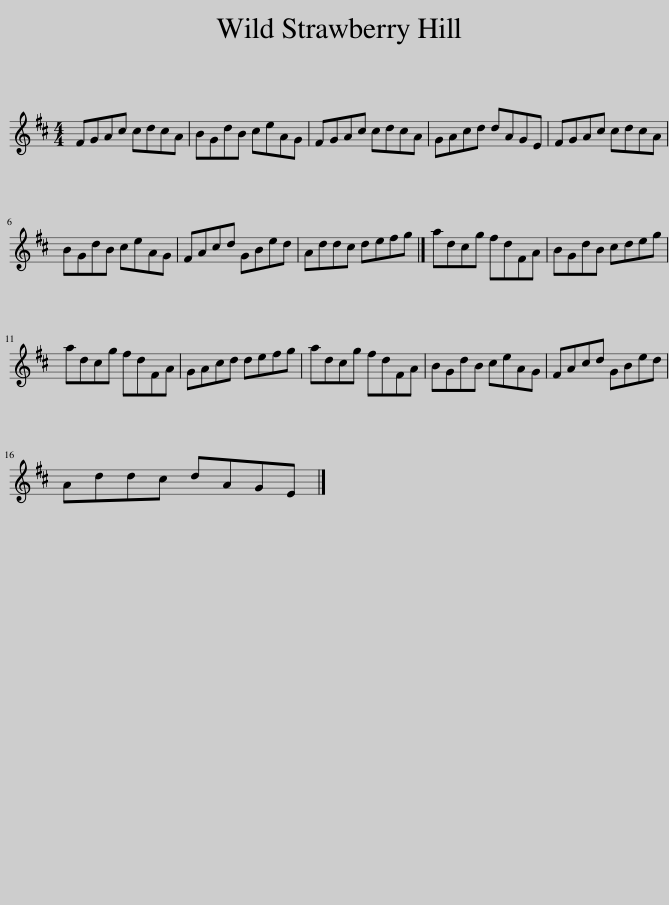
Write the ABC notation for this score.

X:1
L:1/8
M:4/4
I:linebreak $
K:D
V:1 treble
V:1
 FGAc cdcA | BGdB ceAG | FGAc cdcA | GAcd dAGE | FGAc cdcA |$ %5
 BGdB ceAG | FAcd GBed | Addc defg |] adcg fdFA | BGdB cdeg |$ %10
 adcg fdFA | GAcd defg | adcg fdFA | BGdB ceAG | FAcd GBed |$ %15
 Addc dAGE |] %16
